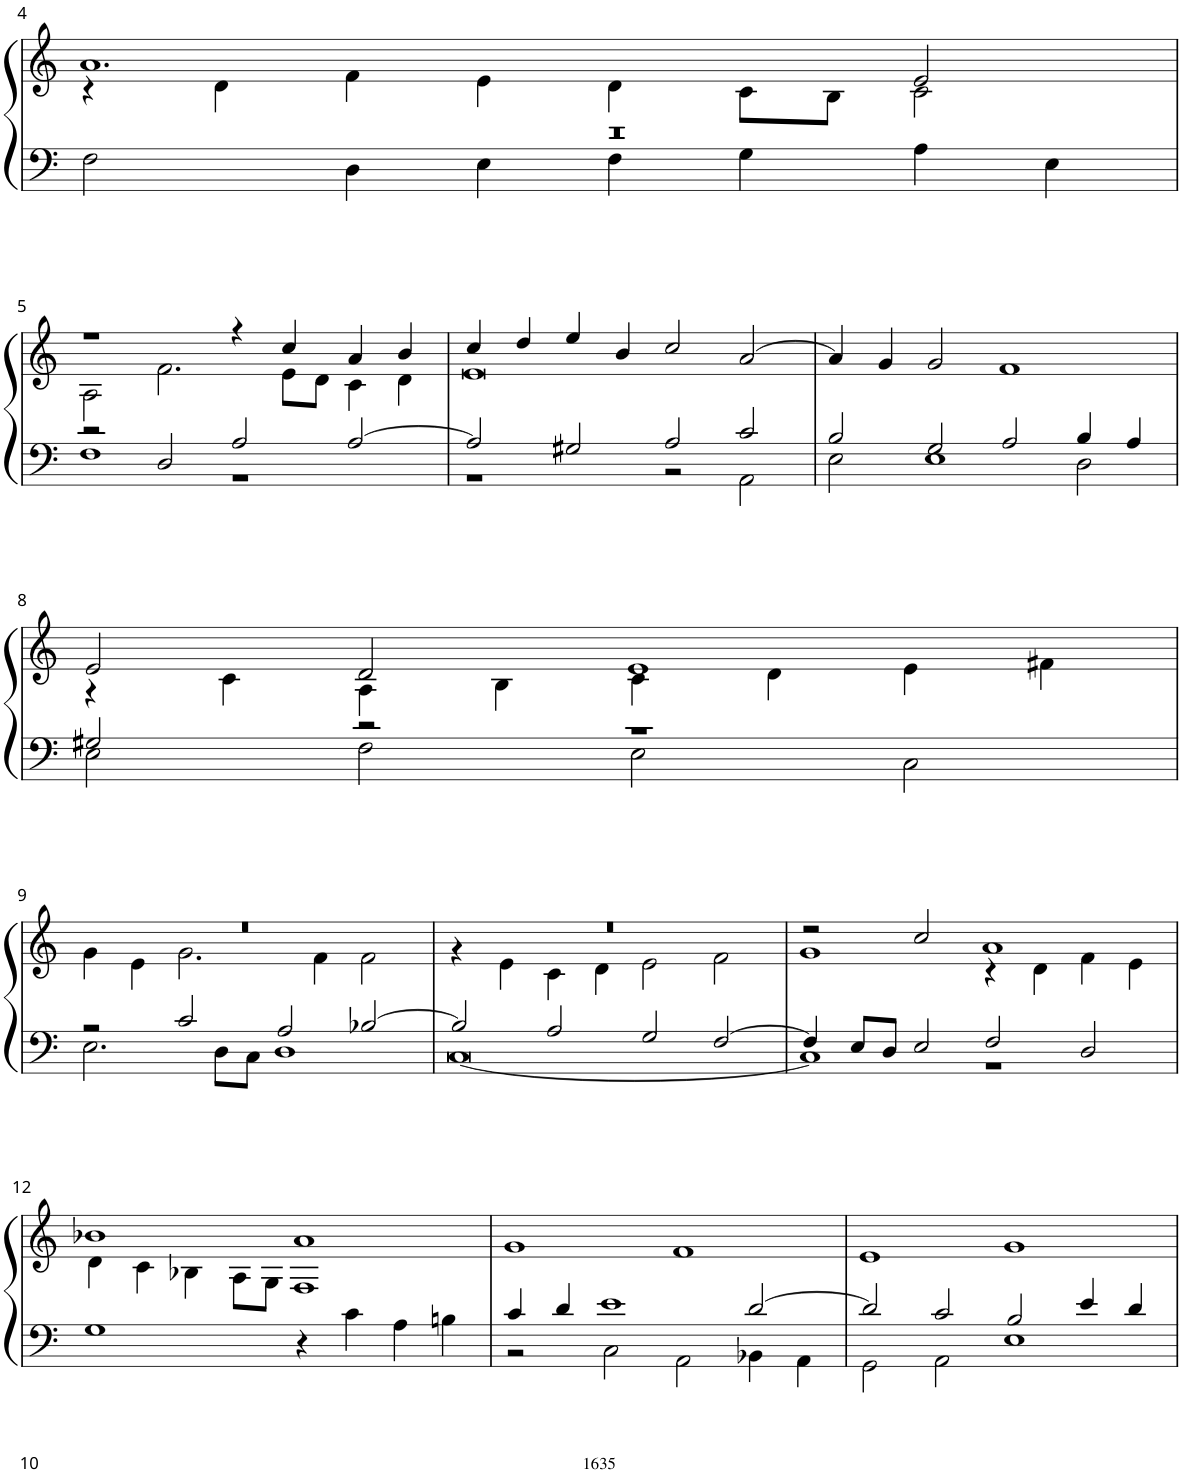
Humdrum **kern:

**kern	**kern
*part1	*part1
*staff2	*staff1
*I"Organ	*
*I'Org.	*
!!LO:PB:g=z
*clefF4	*clefG2
*k[]	*k[]
*M4/2	*M4/2
=4	=4
*^	*^
0r	2F\	1.a	4r
.	.	.	4d\
.	4D\	.	4f\
.	4E\	.	4e\
.	4F\	.	4d\
.	4G\	.	8c\L
.	.	.	8B\J
.	4A\	2e/	2c\
.	4E\	.	.
!!LO:LB:g=z	!!
=5	=5	=5	=5
2r	1F	1r	2A\
2D/	.	.	2.f\
2A/	1r	4r	.
.	.	4cc/	8e\L
.	.	.	8d\J
[2A/	.	4a/	4c\
.	.	4b/	4d\
=6	=6	=6	=6
2A/]	1r	4cc/	0e
.	.	4dd/	.
2G#X/	.	4ee/	.
.	.	4b/	.
2A/	2r	2cc/	.
2c/	2AA\	[2a/	.
*	*	*v	*v
=7	=7	=7
2B/	2E\	4a/]
.	.	4g/
2G/	1E	2g/
2A/	.	1f
4B/	2D\	.
4A/	.	.
!!LO:LB:g=z
=8	=8	=8
*	*	*^
2G#X/	2E\	2e/	4r
.	.	.	4c\
2r	2F\	2d/	4A\
.	.	.	4B\
1r	2E\	1e	4c\
.	.	.	4d\
.	2C\	.	4e\
.	.	.	4f#X\
!!LO:LB:g=z	!!
=9	=9	=9	=9
2r	2.E\	0r	4g\
.	.	.	4e\
2c/	.	.	2.g\
.	8D\L	.	.
.	8C\J	.	.
2A/	1D	.	.
.	.	.	4f\
[2B-X/	.	.	2f\
=10	=10	=10	=10
2B-/]	[0C	0r	4r
.	.	.	4e\
2A/	.	.	4c\
.	.	.	4d\
2G/	.	.	2e\
[2F/	.	.	2f\
=11	=11	=11	=11
4F/]	1C]	2r	1g
8E/L	.	.	.
8D/J	.	.	.
2E/	.	2cc/	.
2F/	1r	1a	4r
.	.	.	4d\
2D/	.	.	4f\
.	.	.	4e\
*v	*v	*	*
!!LO:LB:g=z	!!
=12	=12	=12
1G	1b-X	4d\
.	.	4c\
.	.	4B-X\
.	.	8A\L
.	.	8G\J
4r	1a	1F
4c\	.	.
4A\	.	.
4Bn\	.	.
*	*v	*v
=13	=13
*^	*
4c/	2r	1g
4d/	.	.
1e	2C\	.
.	2AA\	1f
[2d/	4BB-X\	.
.	4AA\	.
=14	=14	=14
2d/]	2GG\	1e
2c/	2AA\	.
2B/	1E	1g
4e/	.	.
4d/	.	.
*v	*v	*
=	=
*-	*-
